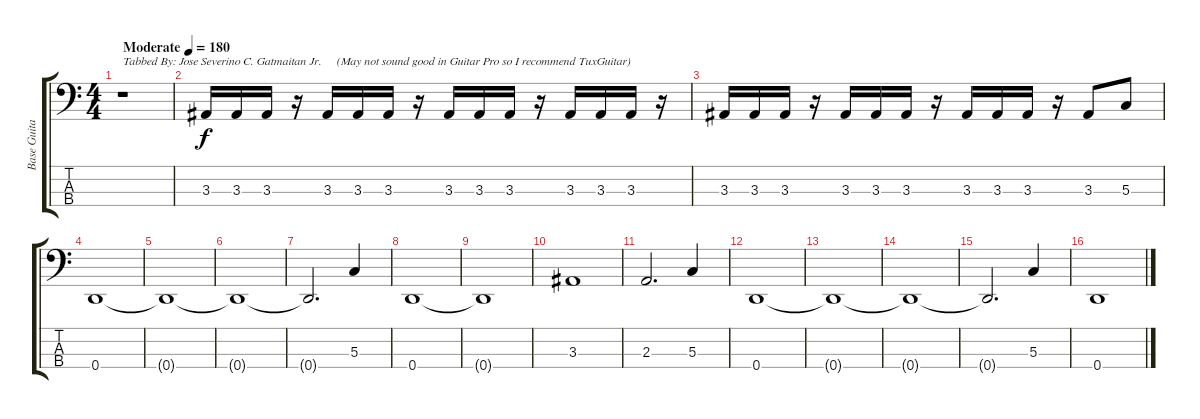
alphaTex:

\track ("Base Guitar" "Base Guita") {instrument electricbassfinger}
\staff {score tabs}
\tuning (F2 C2 G1 D1) {hide}
\ts (4 4)
\tempo (180 "Moderate")
\clef f4
\ks c
r.1{txt "Tabbed By: Jose Severino C. Gatmaitan Jr.     (May not sound good in Guitar Pro so I recommend TuxGuitar)" dy f instrument electricbassfinger} |
3.3.16 3.3.16 3.3.16 r.16 3.3.16 3.3.16 3.3.16 r.16 3.3.16 3.3.16 3.3.16 r.16 3.3.16 3.3.16 3.3.16 r.16 |
3.3.16 3.3.16 3.3.16 r.16 3.3.16 3.3.16 3.3.16 r.16 3.3.16 3.3.16 3.3.16 r.16 3.3.8 5.3.8 |
0.4.1 |
0.4{t}.1 |
0.4{t}.1 |
0.4{t}.2{d} 5.3.4 |
0.4.1 |
0.4{t}.1 |
3.3.1 |
2.3.2{d} 5.3.4 |
0.4.1 |
0.4{t}.1 |
0.4{t}.1 |
0.4{t}.2{d} 5.3.4 |
0.4.1
